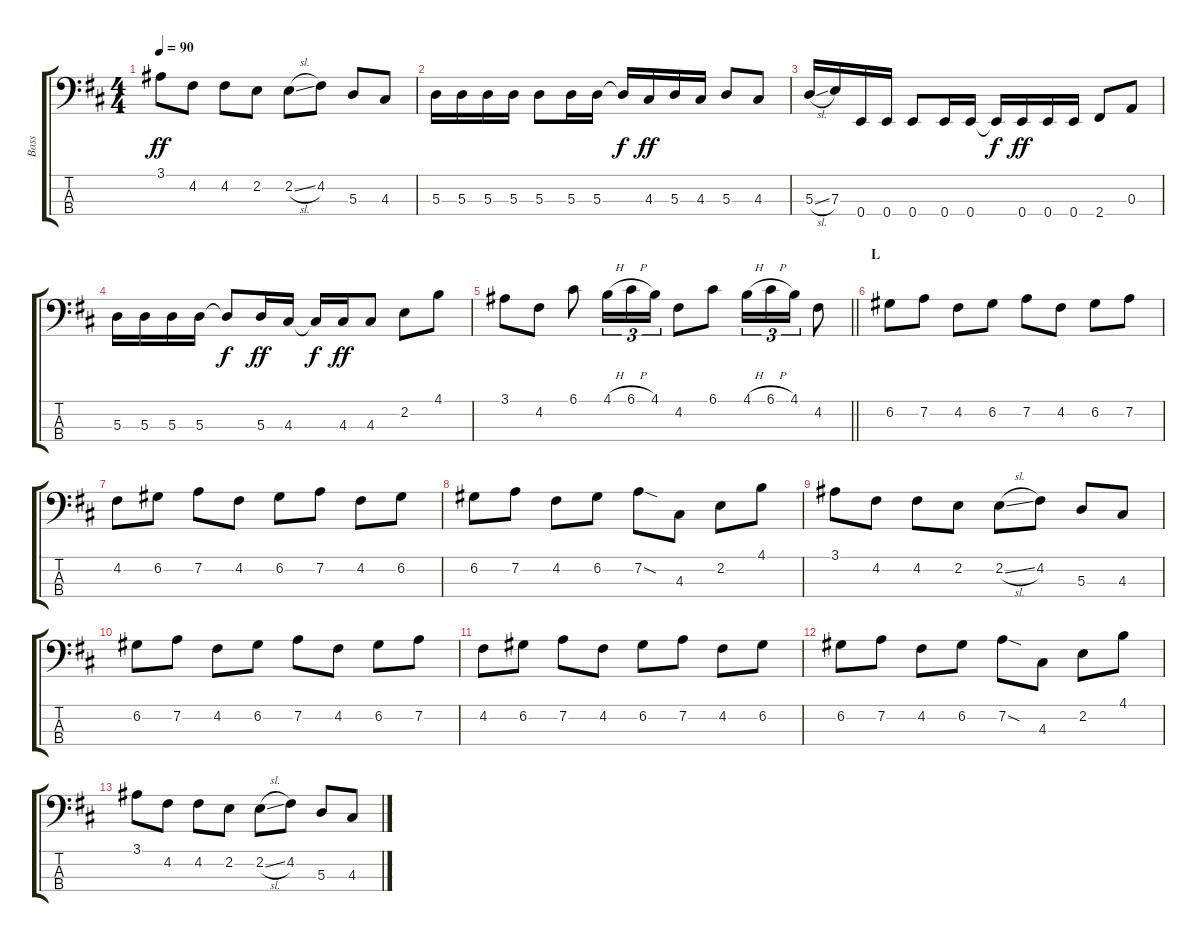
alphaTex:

\track ("Bass" "Bass") {instrument electricbasspick}
\staff {score tabs}
\tuning (G2 D2 A1 E1) {hide}
\ts (4 4)
\tempo 90
\clef f4
\ks d
3.1.8{dy ff} 4.2.8 4.2.8 2.2.8 2.2{sl}.8 4.2.8 5.3.8 4.3.8 |
5.3.16 5.3.16 5.3.16 5.3.16 5.3.8 5.3.16 5.3.16 5.3{t}.16{dy f} 4.3.16{dy ff} 5.3.16 4.3.16 5.3.8 4.3.8 |
5.3{sl}.16 7.3.16 0.4.16 0.4.16 0.4.8 0.4.16 0.4.16 0.4{t}.16{dy f} 0.4.16{dy ff} 0.4.16 0.4.16 2.4.8 0.3.8 |
5.3.16 5.3.16 5.3.16 5.3.16 5.3{t}.8{dy f} 5.3.16{dy ff} 4.3.16 4.3{t}.16{dy f} 4.3.16{dy ff} 4.3.8 2.2.8 4.1.8 |
\barLineRight lightlight
3.1.8 4.2.8 6.1.8 4.1{h}.16{tu (3 2)} 6.1{h}.16{tu (3 2)} 4.1.16{tu (3 2)} 4.2.8 6.1.8 4.1{h}.16{tu (3 2)} 6.1{h}.16{tu (3 2)} 4.1.16{tu (3 2)} 4.2.8 |
\section ("" "L")
6.2.8 7.2.8 4.2.8 6.2.8 7.2.8 4.2.8 6.2.8 7.2.8 |
4.2.8 6.2.8 7.2.8 4.2.8 6.2.8 7.2.8 4.2.8 6.2.8 |
6.2.8 7.2.8 4.2.8 6.2.8 7.2{sod}.8 4.3.8 2.2.8 4.1.8 |
3.1.8 4.2.8 4.2.8 2.2.8 2.2{sl}.8 4.2.8 5.3.8 4.3.8 |
6.2.8 7.2.8 4.2.8 6.2.8 7.2.8 4.2.8 6.2.8 7.2.8 |
4.2.8 6.2.8 7.2.8 4.2.8 6.2.8 7.2.8 4.2.8 6.2.8 |
6.2.8 7.2.8 4.2.8 6.2.8 7.2{sod}.8 4.3.8 2.2.8 4.1.8 |
3.1.8 4.2.8 4.2.8 2.2.8 2.2{sl}.8 4.2.8 5.3.8 4.3.8
